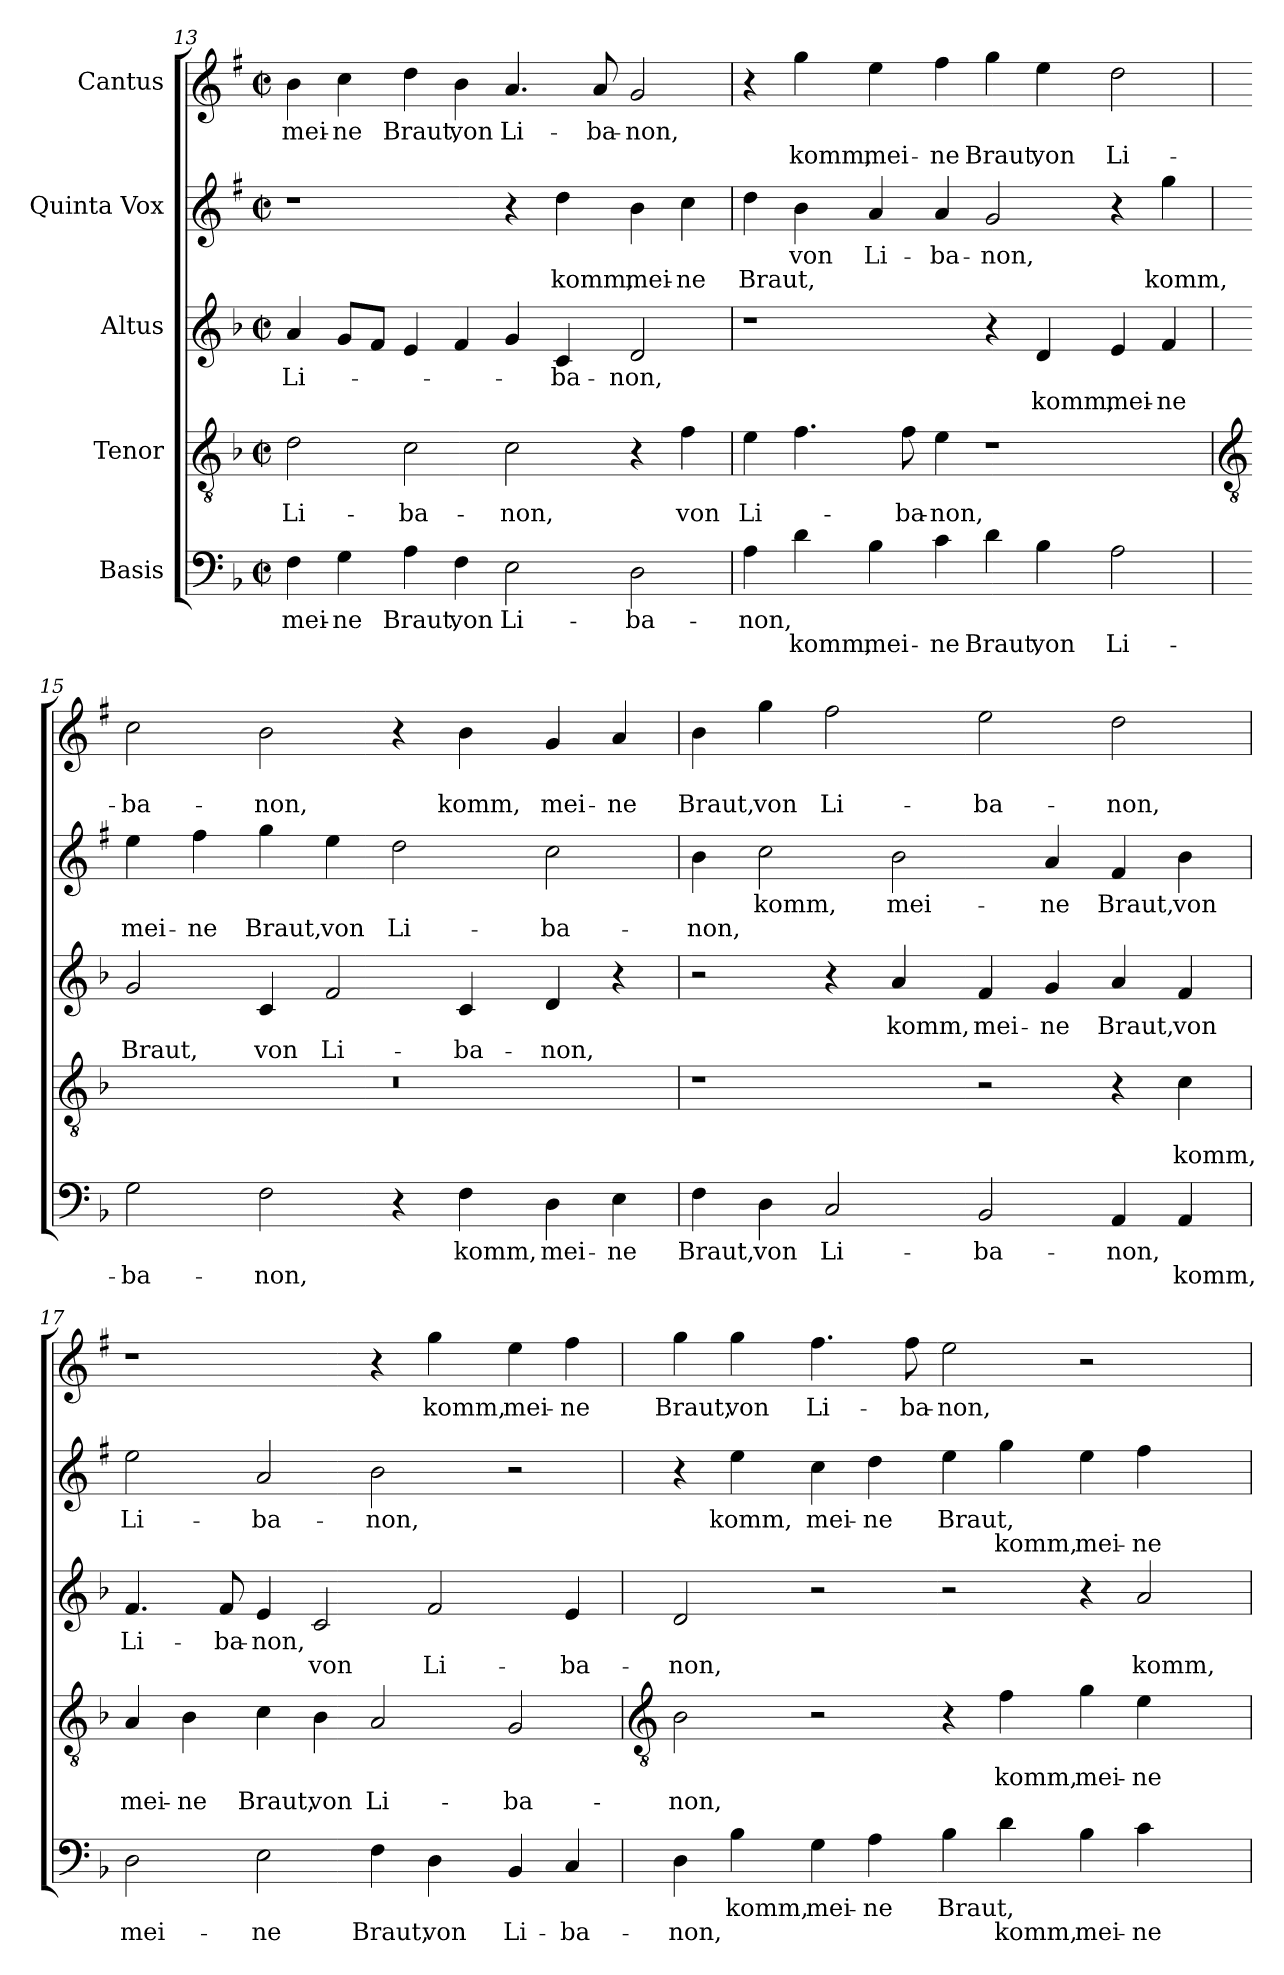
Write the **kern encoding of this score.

**kern	**text	**text	**kern	**text	**text	**kern	**text	**text	**kern	**text	**text	**kern	**text	**text
*part5	*part5	*part5	*part4	*part4	*part4	*part3	*part3	*part3	*part2	*part2	*part2	*part1	*part1	*part1
*staff5	*staff5	*staff5	*staff4	*staff4	*staff4	*staff3	*staff3	*staff3	*staff2	*staff2	*staff2	*staff1	*staff1	*staff1
*I"Basis	*	*	*I"Tenor	*	*	*I"Altus	*	*	*I"Quinta Vox	*	*	*I"Cantus	*	*
!!LO:LB:g=z
*clefF4	*	*	*clefGv2	*	*	*clefG2	*	*	*clefG2	*	*	*clefG2	*	*
*	*	*	*	*	*	*	*	*	*ITrd1c2	*	*	*ITrd1c2	*	*
*k[b-]	*	*	*k[b-]	*	*	*k[b-]	*	*	*k[b-]	*	*	*k[b-]	*	*
*F:	*	*	*F:	*	*	*F:	*	*	*F:	*	*	*F:	*	*
*M4/2	*	*	*M4/2	*	*	*M4/2	*	*	*M4/2	*	*	*M4/2	*	*
*met(c|)	*	*	*met(c|)	*	*	*met(c|)	*	*	*met(c|)	*	*	*met(c|)	*	*
=13	=13	=13	=13	=13	=13	=13	=13	=13	=13	=13	=13	=13	=13	=13
!	!LO:LY:b	!	!	!LO:LY:b	!	!	!LO:LY:b	!	!	!	!	!	!LO:LY:b	!
4F	mei-	.	2d	Li-	.	4a	Li-	.	1r	.	.	4a	mei-	.
!	!LO:LY:b	!	!	!	!	!	!	!	!	!	!	!	!LO:LY:b	!
4G	-ne	.	.	.	.	8gL	.	.	.	.	.	4b-	-ne	.
.	.	.	.	.	.	8fJ	.	.	.	.	.	.	.	.
!	!LO:LY:b	!	!	!LO:LY:b	!	!	!	!	!	!	!	!	!LO:LY:b	!
4A	Braut,	.	2c	-ba-	.	4e	.	.	.	.	.	4cc	Braut,	.
!	!LO:LY:b	!	!	!	!	!	!	!	!	!	!	!	!LO:LY:b	!
4F	von	.	.	.	.	4f	.	.	.	.	.	4a	von	.
!	!LO:LY:b	!	!	!LO:LY:b	!	!	!	!	!	!	!	!	!LO:LY:b	!
2E	Li-	.	2c	-non,	.	4g	.	.	4r	.	.	4.g	Li-	.
!	!	!	!	!	!	!	!LO:LY:b	!	!	!	!LO:LY:b	!	!	!
.	.	.	.	.	.	4c	-ba-	.	4cc	.	komm,	.	.	.
!	!	!	!	!	!	!	!	!	!	!	!	!	!LO:LY:b	!
.	.	.	.	.	.	.	.	.	.	.	.	8g	-ba-	.
!	!LO:LY:b	!	!	!	!	!	!LO:LY:b	!	!	!	!LO:LY:b	!	!LO:LY:b	!
2D	-ba-	.	4r	.	.	2d	-non,	.	4a	.	mei-	2f	-non,	.
!	!	!	!	!LO:LY:b	!	!	!	!	!	!	!LO:LY:b	!	!	!
.	.	.	4f	von	.	.	.	.	4b-	.	-ne	.	.	.
=14	=14	=14	=14	=14	=14	=14	=14	=14	=14	=14	=14	=14	=14	=14
!	!LO:LY:b	!	!	!LO:LY:b	!	!	!	!	!	!	!LO:LY:b	!	!	!
4A	-non,	.	4e	Li-	.	1r	.	.	4cc	.	Braut,	4r	.	.
!	!	!LO:LY:b	!	!	!	!	!	!	!	!LO:LY:b	!	!	!	!LO:LY:b
4d	.	komm,	4.f	.	.	.	.	.	4a	von	.	4ff	.	komm,
!	!	!LO:LY:b	!	!	!	!	!	!	!	!LO:LY:b	!	!	!	!LO:LY:b
4B-	.	mei-	.	.	.	.	.	.	4g	Li-	.	4dd	.	mei-
!	!	!	!	!LO:LY:b	!	!	!	!	!	!	!	!	!	!
.	.	.	8f	-ba-	.	.	.	.	.	.	.	.	.	.
!	!	!LO:LY:b	!	!LO:LY:b	!	!	!	!	!	!LO:LY:b	!	!	!	!LO:LY:b
4c	.	-ne	4e	-non,	.	.	.	.	4g	-ba-	.	4ee	.	-ne
!	!	!LO:LY:b	!	!	!	!	!	!	!	!LO:LY:b	!	!	!	!LO:LY:b
4d	.	Braut,	1r	.	.	4r	.	.	2f	-non,	.	4ff	.	Braut,
!	!	!LO:LY:b	!	!	!	!	!	!LO:LY:b	!	!	!	!	!	!LO:LY:b
4B-	.	von	.	.	.	4d	.	komm,	.	.	.	4dd	.	von
!	!	!LO:LY:b	!	!	!	!	!	!LO:LY:b	!	!	!	!	!	!LO:LY:b
2A	.	Li-	.	.	.	4e	.	mei-	4r	.	.	2cc	.	Li-
!	!	!	!	!	!	!	!	!LO:LY:b	!	!	!LO:LY:b	!	!	!
.	.	.	.	.	.	4f	.	-ne	4ff	.	komm,	.	.	.
!!LO:LB:g=z
=15	=15	=15	=15	=15	=15	=15	=15	=15	=15	=15	=15	=15	=15	=15
*	*	*	*clefGv2	*	*	*	*	*	*	*	*	*	*	*
!	!	!LO:LY:b	!	!	!	!	!	!LO:LY:b	!	!	!LO:LY:b	!	!	!LO:LY:b
2G	.	-ba-	0r	.	.	2g	.	Braut,	4dd	.	mei-	2b-	.	-ba-
!	!	!	!	!	!	!	!	!	!	!	!LO:LY:b	!	!	!
.	.	.	.	.	.	.	.	.	4ee	.	-ne	.	.	.
!	!	!LO:LY:b	!	!	!	!	!	!LO:LY:b	!	!	!LO:LY:b	!	!	!LO:LY:b
2F	.	-non,	.	.	.	4c	.	von	4ff	.	Braut,	2a	.	-non,
!	!	!	!	!	!	!	!	!LO:LY:b	!	!	!LO:LY:b	!	!	!
.	.	.	.	.	.	2f	.	Li-	4dd	.	von	.	.	.
!	!	!	!	!	!	!	!	!	!	!	!LO:LY:b	!	!	!
4r	.	.	.	.	.	.	.	.	2cc	.	Li-	4r	.	.
!	!LO:LY:b	!	!	!	!	!	!	!LO:LY:b	!	!	!	!	!	!LO:LY:b
4F	komm,	.	.	.	.	4c	.	-ba-	.	.	.	4a	.	komm,
!	!LO:LY:b	!	!	!	!	!	!	!LO:LY:b	!	!	!LO:LY:b	!	!	!LO:LY:b
4D	mei-	.	.	.	.	4d	.	-non,	2b-	.	-ba-	4f	.	mei-
!	!LO:LY:b	!	!	!	!	!	!	!	!	!	!	!	!	!LO:LY:b
4E	-ne	.	.	.	.	4r	.	.	.	.	.	4g	.	-ne
=16	=16	=16	=16	=16	=16	=16	=16	=16	=16	=16	=16	=16	=16	=16
!	!LO:LY:b	!	!	!	!	!	!	!	!	!	!LO:LY:b	!	!	!LO:LY:b
4F	Braut,	.	1r	.	.	2r	.	.	4a	.	-non,	4a	.	Braut,
!	!LO:LY:b	!	!	!	!	!	!	!	!	!LO:LY:b	!	!	!	!LO:LY:b
4D	von	.	.	.	.	.	.	.	2b-	komm,	.	4ff	.	von
!	!LO:LY:b	!	!	!	!	!	!	!	!	!	!	!	!	!LO:LY:b
2C	Li-	.	.	.	.	4r	.	.	.	.	.	2ee	.	Li-
!	!	!	!	!	!	!	!LO:LY:b	!	!	!LO:LY:b	!	!	!	!
.	.	.	.	.	.	4a	komm,	.	2a	mei-	.	.	.	.
!	!LO:LY:b	!	!	!	!	!	!LO:LY:b	!	!	!	!	!	!	!LO:LY:b
2BB-	-ba-	.	2r	.	.	4f	mei-	.	.	.	.	2dd	.	-ba-
!	!	!	!	!	!	!	!LO:LY:b	!	!	!LO:LY:b	!	!	!	!
.	.	.	.	.	.	4g	-ne	.	4g	-ne	.	.	.	.
!	!LO:LY:b	!	!	!	!	!	!LO:LY:b	!	!	!LO:LY:b	!	!	!	!LO:LY:b
4AA	-non,	.	4r	.	.	4a	Braut,	.	4e	Braut,	.	2cc	.	-non,
!	!	!LO:LY:b	!	!	!LO:LY:b	!	!LO:LY:b	!	!	!LO:LY:b	!	!	!	!
4AA	.	komm,	4c	.	komm,	4f	von	.	4a	von	.	.	.	.
=17	=17	=17	=17	=17	=17	=17	=17	=17	=17	=17	=17	=17	=17	=17
!	!	!LO:LY:b	!	!	!LO:LY:b	!	!LO:LY:b	!	!	!LO:LY:b	!	!	!	!
2D	.	mei-	4A	.	mei-	4.f	Li-	.	2dd	Li-	.	1r	.	.
!	!	!	!	!	!LO:LY:b	!	!	!	!	!	!	!	!	!
.	.	.	4B-	.	-ne	.	.	.	.	.	.	.	.	.
!	!	!	!	!	!	!	!LO:LY:b	!	!	!	!	!	!	!
.	.	.	.	.	.	8f	-ba-	.	.	.	.	.	.	.
!	!	!LO:LY:b	!	!	!LO:LY:b	!	!LO:LY:b	!	!	!LO:LY:b	!	!	!	!
2E	.	-ne	4c	.	Braut,	4e	-non,	.	2g	-ba-	.	.	.	.
!	!	!	!	!	!LO:LY:b	!	!	!LO:LY:b	!	!	!	!	!	!
.	.	.	4B-	.	von	2c	.	von	.	.	.	.	.	.
!	!	!LO:LY:b	!	!	!LO:LY:b	!	!	!	!	!LO:LY:b	!	!	!	!
4F	.	Braut,	2A	.	Li-	.	.	.	2a	-non,	.	4r	.	.
!	!	!LO:LY:b	!	!	!	!	!	!LO:LY:b	!	!	!	!	!LO:LY:b	!
4D	.	von	.	.	.	2f	.	Li-	.	.	.	4ff	komm,	.
!	!	!LO:LY:b	!	!	!LO:LY:b	!	!	!	!	!	!	!	!LO:LY:b	!
4BB-	.	Li-	2G	.	-ba-	.	.	.	2r	.	.	4dd	mei-	.
!	!	!LO:LY:b	!	!	!	!	!	!LO:LY:b	!	!	!	!	!LO:LY:b	!
4C	.	-ba-	.	.	.	4e	.	-ba-	.	.	.	4ee	-ne	.
!!LO:LB:g=z
=18	=18	=18	=18	=18	=18	=18	=18	=18	=18	=18	=18	=18	=18	=18
*	*	*	*clefGv2	*	*	*	*	*	*	*	*	*	*	*
!	!	!LO:LY:b	!	!	!LO:LY:b	!	!	!LO:LY:b	!	!	!	!	!LO:LY:b	!
4D	.	-non,	2B-	.	-non,	2d	.	-non,	4r	.	.	4ff	Braut,	.
!	!LO:LY:b	!	!	!	!	!	!	!	!	!LO:LY:b	!	!	!LO:LY:b	!
4B-	komm,	.	.	.	.	.	.	.	4dd	komm,	.	4ff	von	.
!	!LO:LY:b	!	!	!	!	!	!	!	!	!LO:LY:b	!	!	!LO:LY:b	!
4G	mei-	.	2r	.	.	2r	.	.	4b-	mei-	.	4.ee	Li-	.
!	!LO:LY:b	!	!	!	!	!	!	!	!	!LO:LY:b	!	!	!	!
4A	-ne	.	.	.	.	.	.	.	4cc	-ne	.	.	.	.
!	!	!	!	!	!	!	!	!	!	!	!	!	!LO:LY:b	!
.	.	.	.	.	.	.	.	.	.	.	.	8ee	-ba-	.
!	!LO:LY:b	!	!	!	!	!	!	!	!	!LO:LY:b	!	!	!LO:LY:b	!
4B-	Braut,	.	4r	.	.	2r	.	.	4dd	Braut,	.	2dd	-non,	.
!	!	!LO:LY:b	!	!LO:LY:b	!	!	!	!	!	!	!LO:LY:b	!	!	!
4d	.	komm,	4f	komm,	.	.	.	.	4ff	.	komm,	.	.	.
!	!	!LO:LY:b	!	!LO:LY:b	!	!	!	!	!	!	!LO:LY:b	!	!	!
4B-	.	mei-	4g	mei-	.	4r	.	.	4dd	.	mei-	2r	.	.
!	!	!LO:LY:b	!	!LO:LY:b	!	!	!	!LO:LY:b	!	!	!LO:LY:b	!	!	!
4c	.	-ne	4e	-ne	.	2a	.	komm,	4ee	.	-ne	.	.	.
4ryy	.	.	4ryy	.	.	.	.	.	4ryy	.	.	4ryy	.	.
=	=	=	=	=	=	=	=	=	=	=	=	=	=	=
*-	*-	*-	*-	*-	*-	*-	*-	*-	*-	*-	*-	*-	*-	*-
